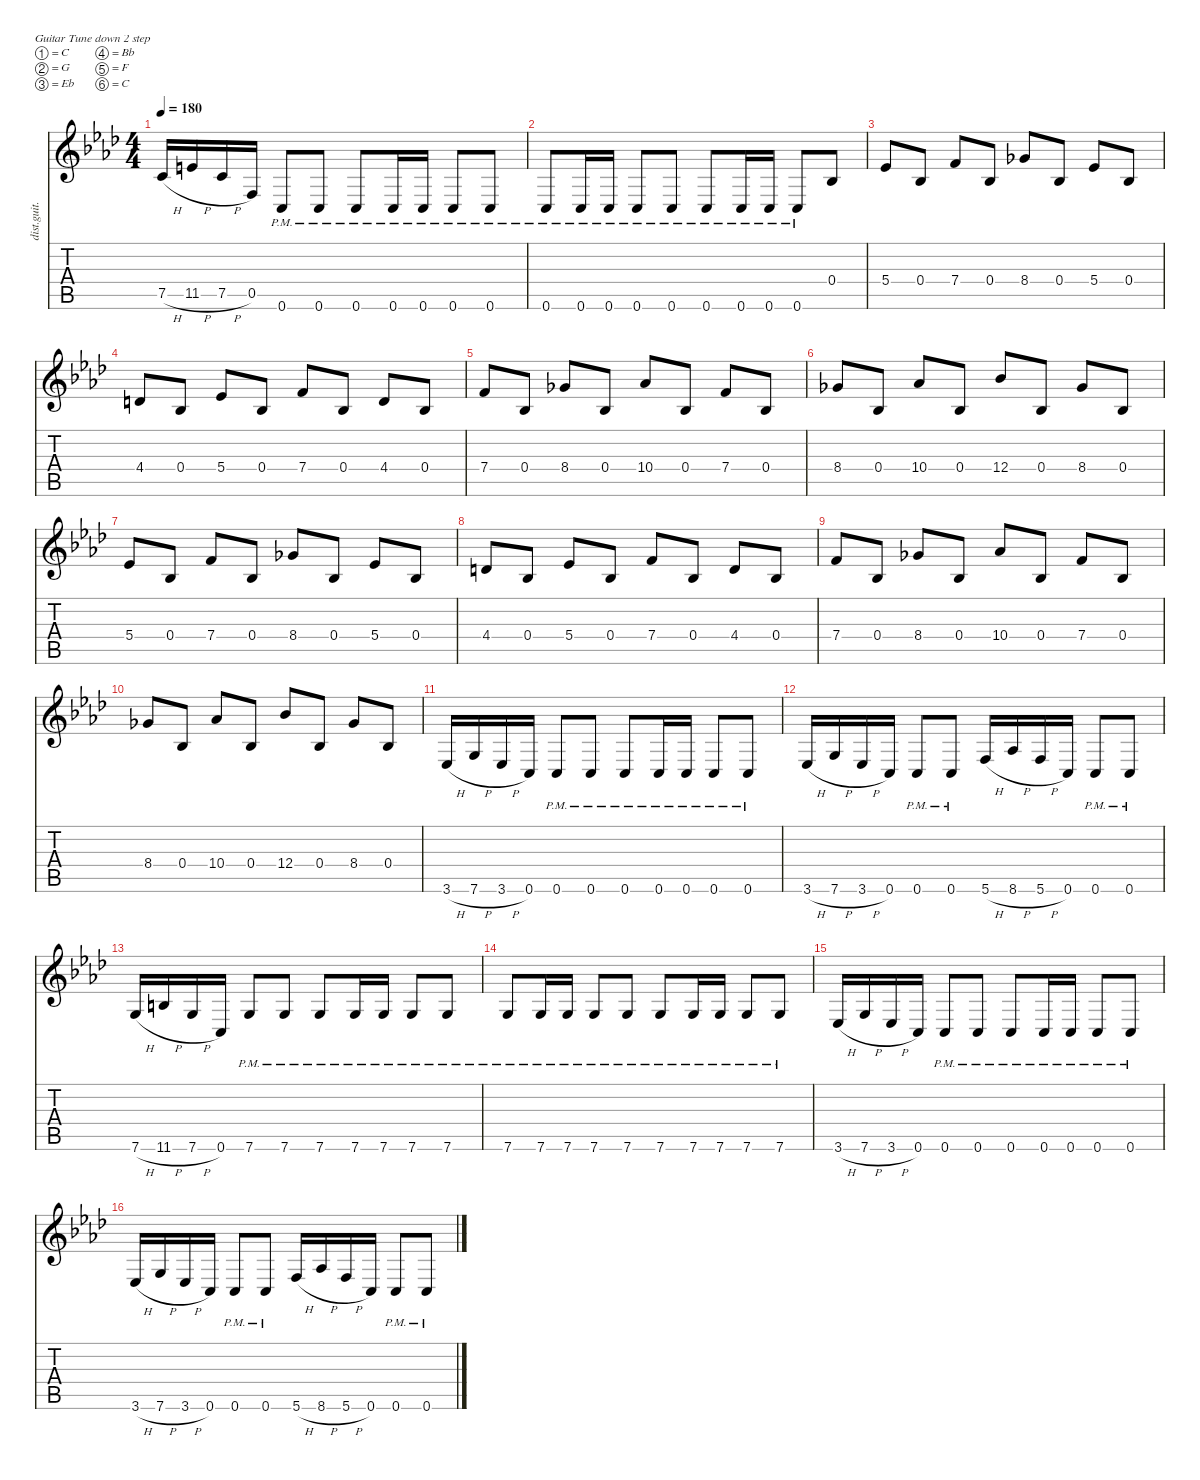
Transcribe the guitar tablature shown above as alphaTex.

\defaultSystemsLayout 4
\hideDynamics
\bracketExtendMode nobrackets
\otherSystemsTrackNameOrientation horizontal
\track ("Gtr.1 Double" "dist.guit.") {mute instrument distortionguitar}
\staff {score tabs}
\tuning (C4 G3 Eb3 Bb2 F2 C2)
\ts (4 4)
\tempo 180
\clef g2
\ks fminor
7.5{h acc forcenatural}.16{dy f beam Up} 11.5{h acc forcenatural}.16{beam Up} 7.5{h acc forcenatural}.16{beam Up} 0.5{acc forcenatural}.16{beam Up} 0.6{pm acc forcenatural}.8{beam Up} 0.6{pm acc forcenatural}.8{beam Up} 0.6{pm acc forcenatural}.8{beam Up} 0.6{pm acc forcenatural}.16{beam Up} 0.6{pm acc forcenatural}.16{beam Up} 0.6{pm acc forcenatural}.8{beam Up} 0.6{pm acc forcenatural}.8{beam Up} |
0.6{pm acc forcenatural}.8{beam Up} 0.6{pm acc forcenatural}.16{beam Up} 0.6{pm acc forcenatural}.16{beam Up} 0.6{pm acc forcenatural}.8{beam Up} 0.6{pm acc forcenatural}.8{beam Up} 0.6{pm acc forcenatural}.8{beam Up} 0.6{pm acc forcenatural}.16{beam Up} 0.6{pm acc forcenatural}.16{beam Up} 0.6{pm acc forcenatural}.8{beam Up} 0.4{acc b}.8{beam Up} |
5.4{acc b}.8{beam Up} 0.4{acc b}.8{beam Up} 7.4{acc forcenatural}.8{beam Up} 0.4{acc b}.8{beam Up} 8.4{acc b}.8{beam Up} 0.4{acc b}.8{beam Up} 5.4{acc b}.8{beam Up} 0.4{acc b}.8{beam Up} |
4.4{acc forcenatural}.8{beam Up} 0.4{acc b}.8{beam Up} 5.4{acc b}.8{beam Up} 0.4{acc b}.8{beam Up} 7.4{acc forcenatural}.8{beam Up} 0.4{acc b}.8{beam Up} 4.4{acc forcenatural}.8{beam Up} 0.4{acc b}.8{beam Up} |
7.4{acc forcenatural}.8{beam Up} 0.4{acc b}.8{beam Up} 8.4{acc b}.8{beam Up} 0.4{acc b}.8{beam Up} 10.4{acc b}.8{beam Up} 0.4{acc b}.8{beam Up} 7.4{acc forcenatural}.8{beam Up} 0.4{acc b}.8{beam Up} |
8.4{acc b}.8{beam Up} 0.4{acc b}.8{beam Up} 10.4{acc b}.8{beam Up} 0.4{acc b}.8{beam Up} 12.4{acc b}.8{beam Up} 0.4{acc b}.8{beam Up} 8.4{acc b}.8{beam Up} 0.4{acc b}.8{beam Up} |
5.4{acc b}.8{beam Up} 0.4{acc b}.8{beam Up} 7.4{acc forcenatural}.8{beam Up} 0.4{acc b}.8{beam Up} 8.4{acc b}.8{beam Up} 0.4{acc b}.8{beam Up} 5.4{acc b}.8{beam Up} 0.4{acc b}.8{beam Up} |
4.4{acc forcenatural}.8{beam Up} 0.4{acc b}.8{beam Up} 5.4{acc b}.8{beam Up} 0.4{acc b}.8{beam Up} 7.4{acc forcenatural}.8{beam Up} 0.4{acc b}.8{beam Up} 4.4{acc forcenatural}.8{beam Up} 0.4{acc b}.8{beam Up} |
7.4{acc forcenatural}.8{beam Up} 0.4{acc b}.8{beam Up} 8.4{acc b}.8{beam Up} 0.4{acc b}.8{beam Up} 10.4{acc b}.8{beam Up} 0.4{acc b}.8{beam Up} 7.4{acc forcenatural}.8{beam Up} 0.4{acc b}.8{beam Up} |
8.4{acc b}.8{beam Up} 0.4{acc b}.8{beam Up} 10.4{acc b}.8{beam Up} 0.4{acc b}.8{beam Up} 12.4{acc b}.8{beam Up} 0.4{acc b}.8{beam Up} 8.4{acc b}.8{beam Up} 0.4{acc b}.8{beam Up} |
3.6{h acc b}.16{beam Up} 7.6{h acc forcenatural}.16{beam Up} 3.6{h acc b}.16{beam Up} 0.6{acc forcenatural}.16{beam Up} 0.6{pm acc forcenatural}.8{beam Up} 0.6{pm acc forcenatural}.8{beam Up} 0.6{pm acc forcenatural}.8{beam Up} 0.6{pm acc forcenatural}.16{beam Up} 0.6{pm acc forcenatural}.16{beam Up} 0.6{pm acc forcenatural}.8{beam Up} 0.6{pm acc forcenatural}.8{beam Up} |
3.6{h acc b}.16{beam Up} 7.6{h acc forcenatural}.16{beam Up} 3.6{h acc b}.16{beam Up} 0.6{acc forcenatural}.16{beam Up} 0.6{pm acc forcenatural}.8{beam Up} 0.6{pm acc forcenatural}.8{beam Up} 5.6{h acc forcenatural}.16{beam Up} 8.6{h acc b}.16{beam Up} 5.6{h acc forcenatural}.16{beam Up} 0.6{acc forcenatural}.16{beam Up} 0.6{pm acc forcenatural}.8{beam Up} 0.6{pm acc forcenatural}.8{beam Up} |
7.6{h acc forcenatural}.16{beam Up} 11.6{h acc forcenatural}.16{beam Up} 7.6{h acc forcenatural}.16{beam Up} 0.6{acc forcenatural}.16{beam Up} 7.6{pm acc forcenatural}.8{beam Up} 7.6{pm acc forcenatural}.8{beam Up} 7.6{pm acc forcenatural}.8{beam Up} 7.6{pm acc forcenatural}.16{beam Up} 7.6{pm acc forcenatural}.16{beam Up} 7.6{pm acc forcenatural}.8{beam Up} 7.6{pm acc forcenatural}.8{beam Up} |
7.6{pm acc forcenatural}.8{beam Up} 7.6{pm acc forcenatural}.16{beam Up} 7.6{pm acc forcenatural}.16{beam Up} 7.6{pm acc forcenatural}.8{beam Up} 7.6{pm acc forcenatural}.8{beam Up} 7.6{pm acc forcenatural}.8{beam Up} 7.6{pm acc forcenatural}.16{beam Up} 7.6{pm acc forcenatural}.16{beam Up} 7.6{pm acc forcenatural}.8{beam Up} 7.6{pm acc forcenatural}.8{beam Up} |
3.6{h acc b}.16{beam Up} 7.6{h acc forcenatural}.16{beam Up} 3.6{h acc b}.16{beam Up} 0.6{acc forcenatural}.16{beam Up} 0.6{pm acc forcenatural}.8{beam Up} 0.6{pm acc forcenatural}.8{beam Up} 0.6{pm acc forcenatural}.8{beam Up} 0.6{pm acc forcenatural}.16{beam Up} 0.6{pm acc forcenatural}.16{beam Up} 0.6{pm acc forcenatural}.8{beam Up} 0.6{pm acc forcenatural}.8{beam Up} |
3.6{h acc b}.16{beam Up} 7.6{h acc forcenatural}.16{beam Up} 3.6{h acc b}.16{beam Up} 0.6{acc forcenatural}.16{beam Up} 0.6{pm acc forcenatural}.8{beam Up} 0.6{pm acc forcenatural}.8{beam Up} 5.6{h acc forcenatural}.16{beam Up} 8.6{h acc b}.16{beam Up} 5.6{h acc forcenatural}.16{beam Up} 0.6{acc forcenatural}.16{beam Up} 0.6{pm acc forcenatural}.8{beam Up} 0.6{pm acc forcenatural}.8{beam Up}
